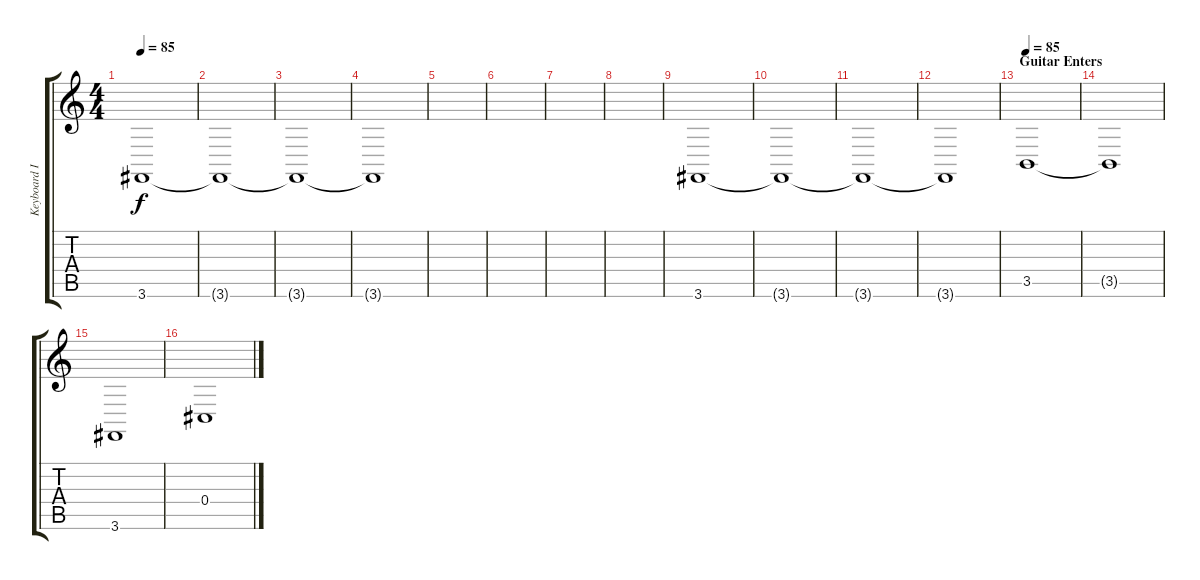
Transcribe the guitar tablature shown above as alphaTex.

\track ("Keyboard II" "Keyboard I") {instrument pad2warm}
\staff {score tabs}
\tuning (Eb4 Bb3 Gb3 Db3 Ab2 Eb2) {hide}
\ts (4 4)
\tempo 85
\clef g2
\ks c
3.6.1{dy f} |
3.6{t}.1 |
3.6{t}.1 |
3.6{t}.1 |
|
|
|
|
3.6.1 |
3.6{t}.1 |
3.6{t}.1 |
3.6{t}.1 |
\section ("" "Guitar Enters")
\tempo 85
3.5.1 |
3.5{t}.1 |
3.6.1 |
0.4.1
